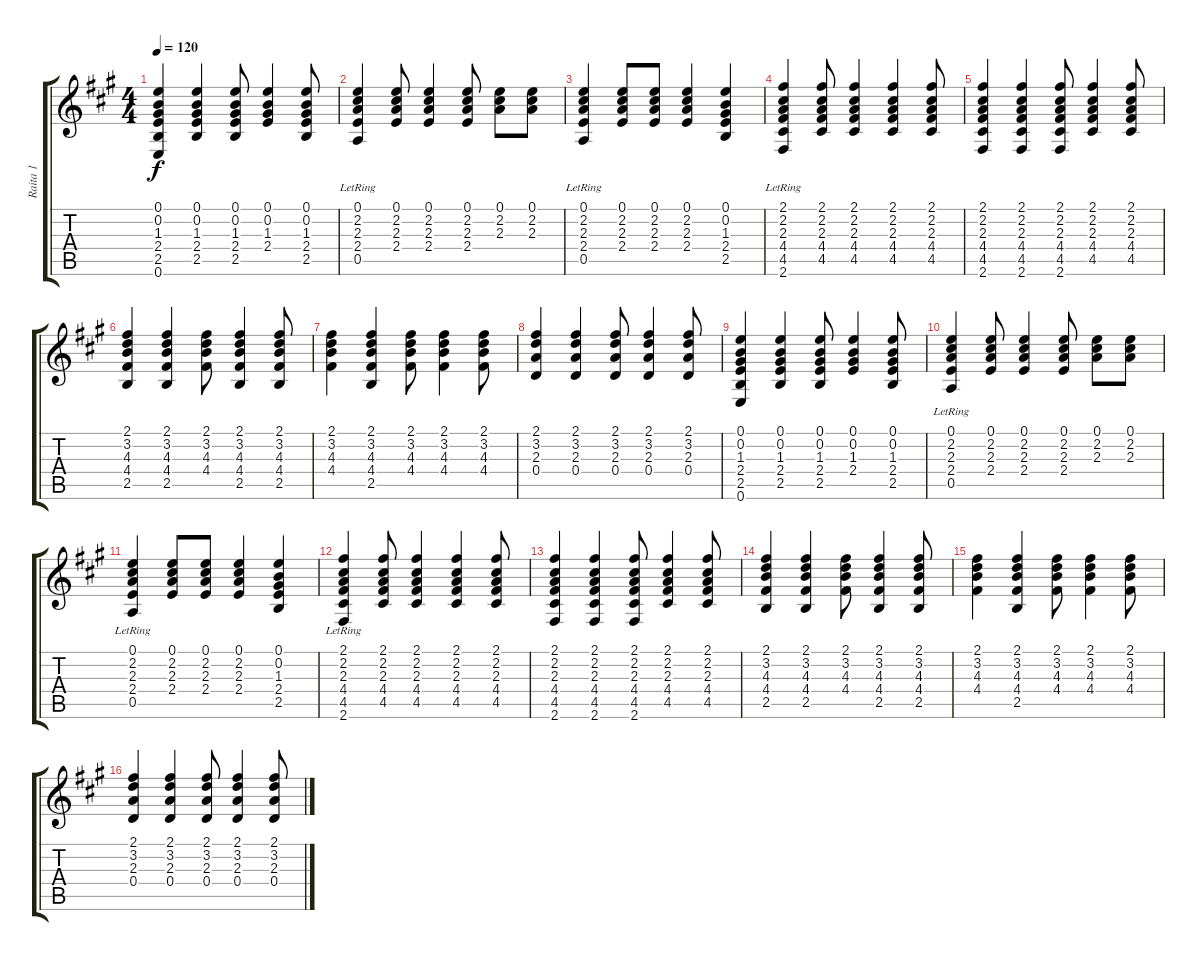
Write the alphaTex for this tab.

\track ("Raita 1" "Raita 1") {instrument acousticguitarnylon}
\staff {score tabs}
\tuning (E4 B3 G3 D3 A2 E2) {hide}
\ts (4 4)
\tempo 120
\clef g2
\ks f#minor
(0.1 0.2 1.3 2.4 2.5 0.6).4{dy f} (0.1 0.2 1.3 2.4 2.5).4 (0.1 0.2 1.3 2.4 2.5).8 (0.1 0.2 1.3 2.4).4 (0.1 0.2 1.3 2.4 2.5).8 |
(0.1 2.2 2.3 2.4 0.5{lr}).4 (0.1 2.2 2.3 2.4).8 (0.1 2.2 2.3 2.4).4 (0.1 2.2 2.3 2.4).8 (0.1 2.2 2.3).8 (0.1 2.2 2.3).8 |
(0.1 2.2 2.3 2.4 0.5{lr}).4 (0.1 2.2 2.3 2.4).8 (0.1 2.2 2.3 2.4).8 (0.1 2.2 2.3 2.4).4 (0.1 0.2 1.3 2.4 2.5).4 |
(2.1{lr} 2.2 2.3 4.4 4.5 2.6{lr}).4 (2.1 2.2 2.3 4.4 4.5).8 (2.1 2.2 2.3 4.4 4.5).4 (2.1 2.2 2.3 4.4 4.5).4 (2.1 2.2 2.3 4.4 4.5).8 |
(2.1 2.2 2.3 4.4 4.5 2.6).4 (2.1 2.2 2.3 4.4 4.5 2.6).4 (2.1 2.2 2.3 4.4 4.5 2.6).8 (2.1 2.2 2.3 4.4 4.5).4 (2.1 2.2 2.3 4.4 4.5).8 |
(2.1 3.2 4.3 4.4 2.5).4 (2.1 3.2 4.3 4.4 2.5).4 (2.1 3.2 4.3 4.4).8 (2.1 3.2 4.3 4.4 2.5).4 (2.1 3.2 4.3 4.4 2.5).8 |
(2.1 3.2 4.3 4.4).4 (2.1 3.2 4.3 4.4 2.5).4 (2.1 3.2 4.3 4.4).8 (2.1 3.2 4.3 4.4).4 (2.1 3.2 4.3 4.4).8 |
(2.1 3.2 2.3 0.4).4 (2.1 3.2 2.3 0.4).4 (2.1 3.2 2.3 0.4).8 (2.1 3.2 2.3 0.4).4 (2.1 3.2 2.3 0.4).8 |
(0.1 0.2 1.3 2.4 2.5 0.6).4 (0.1 0.2 1.3 2.4 2.5).4 (0.1 0.2 1.3 2.4 2.5).8 (0.1 0.2 1.3 2.4).4 (0.1 0.2 1.3 2.4 2.5).8 |
(0.1 2.2 2.3 2.4 0.5{lr}).4 (0.1 2.2 2.3 2.4).8 (0.1 2.2 2.3 2.4).4 (0.1 2.2 2.3 2.4).8 (0.1 2.2 2.3).8 (0.1 2.2 2.3).8 |
(0.1 2.2 2.3 2.4 0.5{lr}).4 (0.1 2.2 2.3 2.4).8 (0.1 2.2 2.3 2.4).8 (0.1 2.2 2.3 2.4).4 (0.1 0.2 1.3 2.4 2.5).4 |
(2.1{lr} 2.2 2.3 4.4 4.5 2.6{lr}).4 (2.1 2.2 2.3 4.4 4.5).8 (2.1 2.2 2.3 4.4 4.5).4 (2.1 2.2 2.3 4.4 4.5).4 (2.1 2.2 2.3 4.4 4.5).8 |
(2.1 2.2 2.3 4.4 4.5 2.6).4 (2.1 2.2 2.3 4.4 4.5 2.6).4 (2.1 2.2 2.3 4.4 4.5 2.6).8 (2.1 2.2 2.3 4.4 4.5).4 (2.1 2.2 2.3 4.4 4.5).8 |
(2.1 3.2 4.3 4.4 2.5).4 (2.1 3.2 4.3 4.4 2.5).4 (2.1 3.2 4.3 4.4).8 (2.1 3.2 4.3 4.4 2.5).4 (2.1 3.2 4.3 4.4 2.5).8 |
(2.1 3.2 4.3 4.4).4 (2.1 3.2 4.3 4.4 2.5).4 (2.1 3.2 4.3 4.4).8 (2.1 3.2 4.3 4.4).4 (2.1 3.2 4.3 4.4).8 |
(2.1 3.2 2.3 0.4).4 (2.1 3.2 2.3 0.4).4 (2.1 3.2 2.3 0.4).8 (2.1 3.2 2.3 0.4).4 (2.1 3.2 2.3 0.4).8
